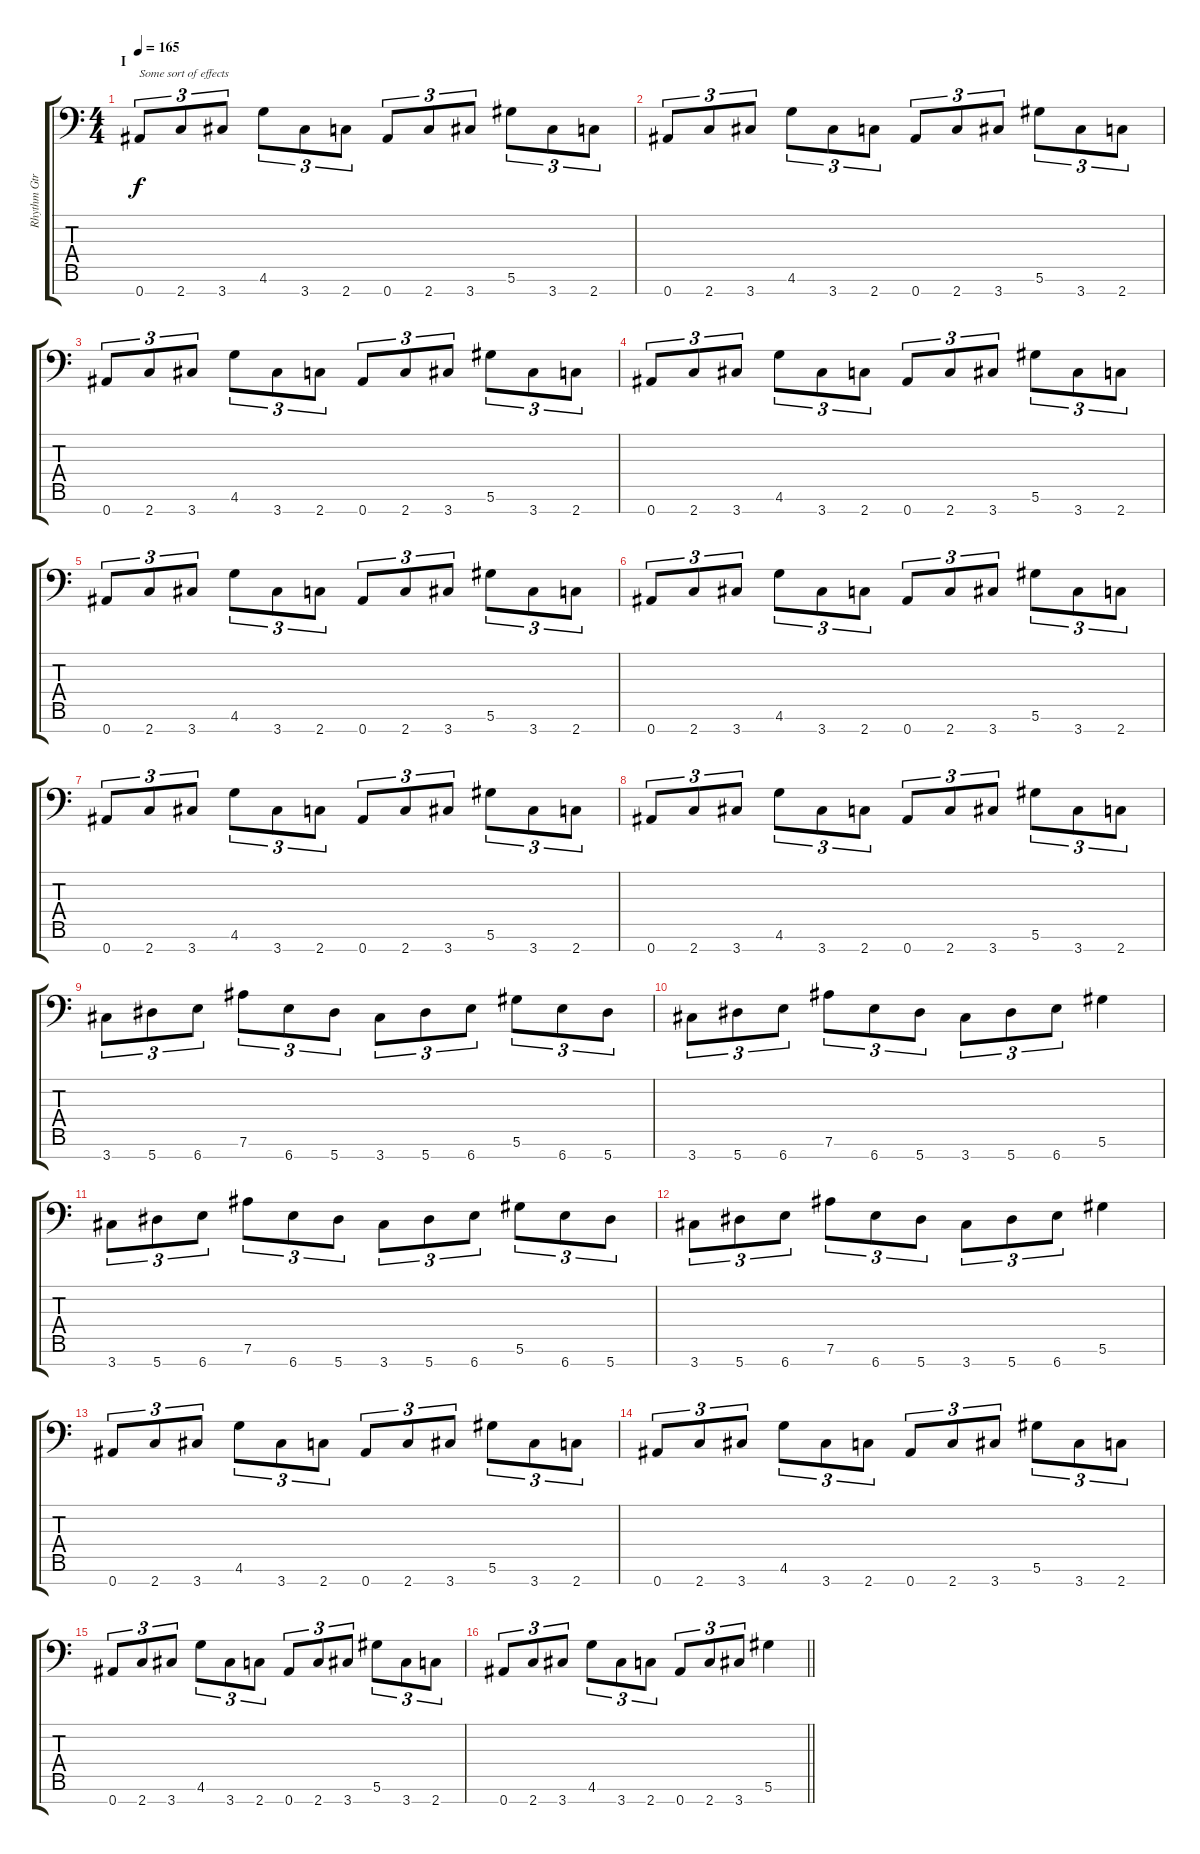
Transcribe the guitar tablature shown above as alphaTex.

\track ("Rhythm Gtr" "Rhythm Gtr") {instrument distortionguitar}
\staff {score tabs}
\tuning (Eb4 Bb3 Gb3 Db3 Ab2 Eb2 Bb1) {hide}
\ts (4 4)
\section ("" "I")
\tempo 165
\clef f4
\ks c
0.7.8{tu (3 2) txt "Some sort of effects" dy f volume 12 instrument synthbass2} 2.7.8{tu (3 2)} 3.7.8{tu (3 2)} 4.6.8{tu (3 2)} 3.7.8{tu (3 2)} 2.7.8{tu (3 2)} 0.7.8{tu (3 2)} 2.7.8{tu (3 2)} 3.7.8{tu (3 2)} 5.6.8{tu (3 2)} 3.7.8{tu (3 2)} 2.7.8{tu (3 2)} |
0.7.8{tu (3 2)} 2.7.8{tu (3 2)} 3.7.8{tu (3 2)} 4.6.8{tu (3 2)} 3.7.8{tu (3 2)} 2.7.8{tu (3 2)} 0.7.8{tu (3 2)} 2.7.8{tu (3 2)} 3.7.8{tu (3 2)} 5.6.8{tu (3 2)} 3.7.8{tu (3 2)} 2.7.8{tu (3 2)} |
0.7.8{tu (3 2)} 2.7.8{tu (3 2)} 3.7.8{tu (3 2)} 4.6.8{tu (3 2)} 3.7.8{tu (3 2)} 2.7.8{tu (3 2)} 0.7.8{tu (3 2)} 2.7.8{tu (3 2)} 3.7.8{tu (3 2)} 5.6.8{tu (3 2)} 3.7.8{tu (3 2)} 2.7.8{tu (3 2)} |
0.7.8{tu (3 2)} 2.7.8{tu (3 2)} 3.7.8{tu (3 2)} 4.6.8{tu (3 2)} 3.7.8{tu (3 2)} 2.7.8{tu (3 2)} 0.7.8{tu (3 2)} 2.7.8{tu (3 2)} 3.7.8{tu (3 2)} 5.6.8{tu (3 2)} 3.7.8{tu (3 2)} 2.7.8{tu (3 2)} |
0.7.8{tu (3 2)} 2.7.8{tu (3 2)} 3.7.8{tu (3 2)} 4.6.8{tu (3 2)} 3.7.8{tu (3 2)} 2.7.8{tu (3 2)} 0.7.8{tu (3 2)} 2.7.8{tu (3 2)} 3.7.8{tu (3 2)} 5.6.8{tu (3 2)} 3.7.8{tu (3 2)} 2.7.8{tu (3 2)} |
0.7.8{tu (3 2)} 2.7.8{tu (3 2)} 3.7.8{tu (3 2)} 4.6.8{tu (3 2)} 3.7.8{tu (3 2)} 2.7.8{tu (3 2)} 0.7.8{tu (3 2)} 2.7.8{tu (3 2)} 3.7.8{tu (3 2)} 5.6.8{tu (3 2)} 3.7.8{tu (3 2)} 2.7.8{tu (3 2)} |
0.7.8{tu (3 2)} 2.7.8{tu (3 2)} 3.7.8{tu (3 2)} 4.6.8{tu (3 2)} 3.7.8{tu (3 2)} 2.7.8{tu (3 2)} 0.7.8{tu (3 2)} 2.7.8{tu (3 2)} 3.7.8{tu (3 2)} 5.6.8{tu (3 2)} 3.7.8{tu (3 2)} 2.7.8{tu (3 2)} |
0.7.8{tu (3 2)} 2.7.8{tu (3 2)} 3.7.8{tu (3 2)} 4.6.8{tu (3 2)} 3.7.8{tu (3 2)} 2.7.8{tu (3 2)} 0.7.8{tu (3 2)} 2.7.8{tu (3 2)} 3.7.8{tu (3 2)} 5.6.8{tu (3 2)} 3.7.8{tu (3 2)} 2.7.8{tu (3 2)} |
3.7.8{tu (3 2)} 5.7.8{tu (3 2)} 6.7.8{tu (3 2)} 7.6.8{tu (3 2)} 6.7.8{tu (3 2)} 5.7.8{tu (3 2)} 3.7.8{tu (3 2)} 5.7.8{tu (3 2)} 6.7.8{tu (3 2)} 5.6.8{tu (3 2)} 6.7.8{tu (3 2)} 5.7.8{tu (3 2)} |
3.7.8{tu (3 2)} 5.7.8{tu (3 2)} 6.7.8{tu (3 2)} 7.6.8{tu (3 2)} 6.7.8{tu (3 2)} 5.7.8{tu (3 2)} 3.7.8{tu (3 2)} 5.7.8{tu (3 2)} 6.7.8{tu (3 2)} 5.6.4 |
3.7.8{tu (3 2)} 5.7.8{tu (3 2)} 6.7.8{tu (3 2)} 7.6.8{tu (3 2)} 6.7.8{tu (3 2)} 5.7.8{tu (3 2)} 3.7.8{tu (3 2)} 5.7.8{tu (3 2)} 6.7.8{tu (3 2)} 5.6.8{tu (3 2)} 6.7.8{tu (3 2)} 5.7.8{tu (3 2)} |
3.7.8{tu (3 2)} 5.7.8{tu (3 2)} 6.7.8{tu (3 2)} 7.6.8{tu (3 2)} 6.7.8{tu (3 2)} 5.7.8{tu (3 2)} 3.7.8{tu (3 2)} 5.7.8{tu (3 2)} 6.7.8{tu (3 2)} 5.6.4 |
0.7.8{tu (3 2)} 2.7.8{tu (3 2)} 3.7.8{tu (3 2)} 4.6.8{tu (3 2)} 3.7.8{tu (3 2)} 2.7.8{tu (3 2)} 0.7.8{tu (3 2)} 2.7.8{tu (3 2)} 3.7.8{tu (3 2)} 5.6.8{tu (3 2)} 3.7.8{tu (3 2)} 2.7.8{tu (3 2)} |
0.7.8{tu (3 2)} 2.7.8{tu (3 2)} 3.7.8{tu (3 2)} 4.6.8{tu (3 2)} 3.7.8{tu (3 2)} 2.7.8{tu (3 2)} 0.7.8{tu (3 2)} 2.7.8{tu (3 2)} 3.7.8{tu (3 2)} 5.6.8{tu (3 2)} 3.7.8{tu (3 2)} 2.7.8{tu (3 2)} |
0.7.8{tu (3 2)} 2.7.8{tu (3 2)} 3.7.8{tu (3 2)} 4.6.8{tu (3 2)} 3.7.8{tu (3 2)} 2.7.8{tu (3 2)} 0.7.8{tu (3 2)} 2.7.8{tu (3 2)} 3.7.8{tu (3 2)} 5.6.8{tu (3 2)} 3.7.8{tu (3 2)} 2.7.8{tu (3 2)} |
\barLineRight lightlight
0.7.8{tu (3 2)} 2.7.8{tu (3 2)} 3.7.8{tu (3 2)} 4.6.8{tu (3 2)} 3.7.8{tu (3 2)} 2.7.8{tu (3 2)} 0.7.8{tu (3 2)} 2.7.8{tu (3 2)} 3.7.8{tu (3 2)} 5.6.4
